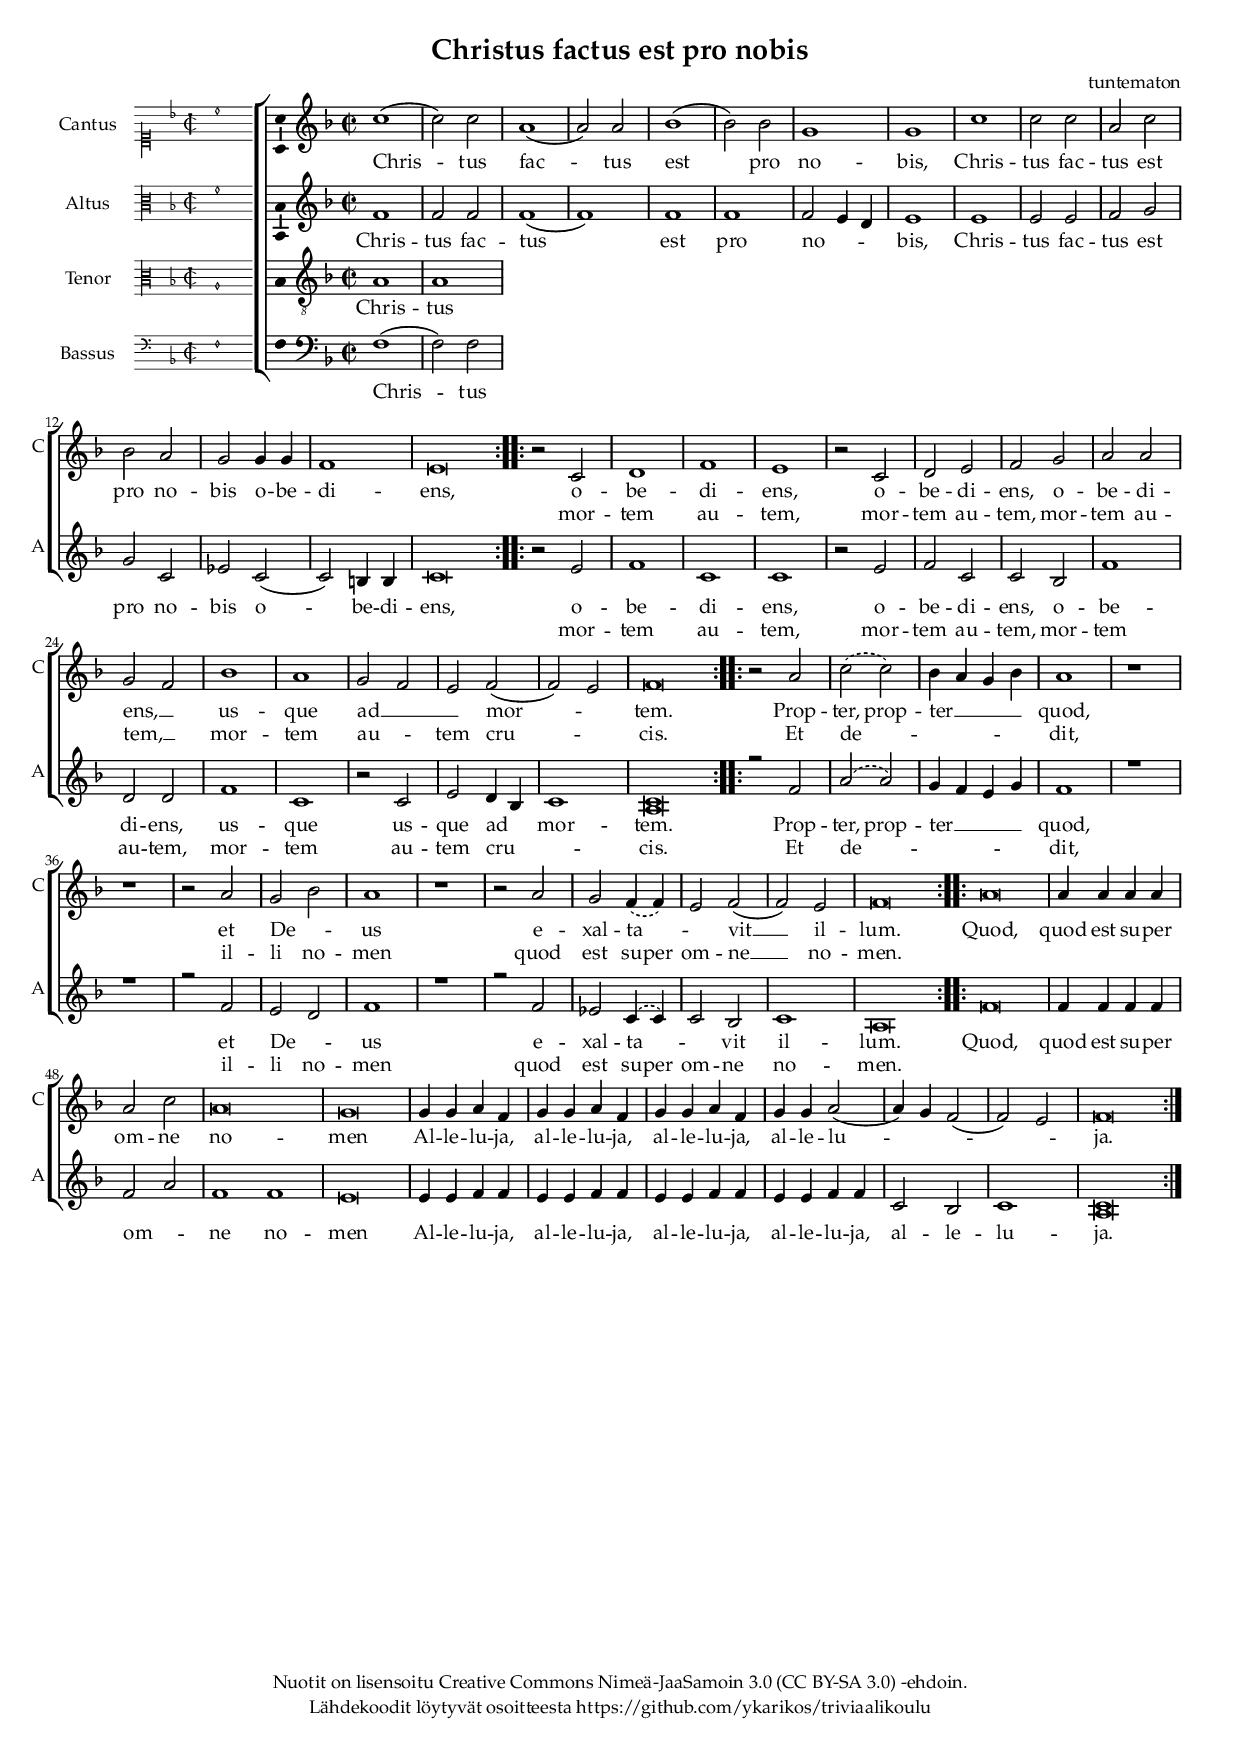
\version "2.19.80"
\include "suomi.ly"

#(set-global-staff-size 16)

theKey = {
  \key f \major
}

global = {
%  \numericTimeSignature
  \time 2/2
%	\set Timing.measureLength = #(ly:make-moment 4/2)
%  \autoBeamOff
  \theKey
  \set Staff.midiInstrument = #"voice oohs"
}


SopranoMusic = \relative c'' {
	\set Staff.instrumentName = #"Cantus"
	\set Staff.shortInstrumentName = "C"

	\incipit { \clef "mensural-c1" \theKey \time 2/2 c''1 }

	\repeat volta 2 {
		c1( | c2) c | a1( | a2) a | b1( | b2) b | g1 | g |
		c1 | c2 c | a c | b a | g g4 g | f1 |
		\time 4/2
		\override Staff.TimeSignature.break-visibility = ##(#t #f #t)
		e\breve |
	}
	\repeat volta 2 {
		\time 2/2
		r2 c | d1 | f | e | r2 c | d e | f g | a a |
		\omit Slur g( f) | b1 |
		a | g2( f) | e \undo \omit Slur f( | f) e |
		\time 4/2 f\breve |
	}
	\repeat volta 2 {
		\time 2/2
		r2 a |
		\set melismaBusyProperties = #'()
		\slurDashed
		c( c) |
		\unset melismaBusyProperties
		\undo \slurDashed
		\omit Slur b4( a g b) | a1 | r | r |
		r2 a | g b | a1 | r1 |
		r2 a | 
		\set melismaBusyProperties = #'()
		\slurDashed
		\undo \omit Slur
		g f4( f) | 
		\unset melismaBusyProperties
		\undo \slurDashed
		e2 f( | f) e |
		\time 4/2 f\breve |
	}
	\repeat volta 2 {
		a\breve 
		\time 2/2 a4 a a a | a2 c |
		\time 4/2 a\breve | g\breve |
		\time 2/2 g4 g a f | g4 g a f | g4 g a f | g4 g a2( |
		a4) g f2( | f) e | \time 4/2 f\breve |
	}
}

AltoMusic = \relative c' {
	\set Staff.instrumentName = #"Altus"
	\set Staff.shortInstrumentName = "A"

	\incipit { \clef "mensural-c3" \theKey \time 2/2 f'1 }

	\repeat volta 2 {
		f1 | f2 f | f1( | f) | f | f | 
		\omit Slur
		f2( e4 d) | e1 |
		e | e2 e | f g | g c, | 
		\undo \omit Slur
		es c( | c) h4 h | 
		\time 4/2
		\override Staff.TimeSignature.break-visibility = ##(#t #f #t)
		c\breve
    }
	    \repeat volta 2 {
		\time 2/2
		r2 e | f1 | c | c | r2 e | f c | c b | f'1 | d2 d | f1 |
% 2
		\omit Slur
		c | r2 c | e d4( b) | c1 |
		\time 4/2
		<< 
		   { \voiceOne c\breve }
		   \new Voice { 
			\voiceTwo a\breve 
		   }
		>>
    }
    \repeat volta 2 {
		\time 2/2
		r2 f' |
        \set melismaBusyProperties = #'()
        \slurDashed
		\undo \omit Slur
        a( a) |
        \unset melismaBusyProperties
        \undo \slurDashed
        \omit Slur
		g4( f e g) | f1 | r1 | r |
		r2 f | e d | f1 | r |
		r2 f |
        \set melismaBusyProperties = #'()
        \slurDashed
		\undo \omit Slur
		es2 c4( c) | c2 b | c1 |
		\time 4/2
		a\breve
    }
    \repeat volta 2 {
	f'\breve |
	\time 2/2
	f4 f f f | f2 a |
	\time 4/2
	f1 f | e\breve |
	\time 2/2
	e4 e f f | e e f f | e e f f | e e f f |
	c2 b | c1 |
	\time 4/2
	<< 
	   { \voiceOne c\breve }
	   \new Voice { 
		\voiceTwo a\breve 
	   }
	>>
 	
    }

%  \time 4/2
%  \once \override Staff.TimeSignature.break-visibility = ##(#t #f #t)
%  d\breve\fermata
}

TenoreMusic = \relative c' {
	\set Staff.instrumentName = #"Tenor"
	\set Staff.shortInstrumentName = "T"

	\incipit { \clef "mensural-c3" \theKey \time 2/2 a1 }

	\clef "treble_8"
	a1 | a1 |
%  \time 4/2
%  \once \override Staff.TimeSignature.break-visibility = ##(#t #f #t)
%  g\breve\fermata
}

BassMusic = \relative c {
	\set Staff.instrumentName = #"Bassus"
	\set Staff.shortInstrumentName = "B"

	\incipit { \clef "mensural-f" \theKey \time 2/2 f1 }

	\clef bass
	f1( | f2) f |
%  \time 4/2
%  \once \override Staff.TimeSignature.break-visibility = ##(#t #f #t)
%  g,\breve\fermata
}

stanzaOneLyrics = \lyricmode {
	Chris -- tus fac -- tus est pro no -- bis,
	Chris -- tus fac -- tus est pro no -- bis o -- be -- di -- ens,
	o -- be -- di -- ens, o -- be -- di -- ens, 
	o -- be -- di -- ens, __
	us -- que ad __ _ mor -- _ tem.
	Prop -- ter, prop -- ter __ quod,
	et De -- _ us
	e -- xal -- ta -- _ _ vit __ il -- lum.
	Quod, quod est su -- per om -- ne no -- men
	Al -- le -- lu -- ja,
	al -- le -- lu -- ja,
	al -- le -- lu -- ja,
	al -- le -- lu -- _ _ _ ja.
}

stanzaTwoLyrics = \lyricmode {
	\repeat unfold 20 { \skip 1 }
	mor -- tem au -- tem, mor -- tem au -- tem,
	mor -- tem au -- tem, __
	mor -- tem au -- tem cru -- _ cis.
	Et de -- _ _ dit,
	il -- li no -- men
	quod est su -- per om -- ne __ no -- men.
}

stanzaOneLyricsAlto = \lyricmode {
	Chris -- tus fac -- tus est pro no -- bis,
	Chris -- tus fac -- tus est pro no -- bis o -- be -- di -- ens,
	o -- be -- di -- ens, o -- be -- di -- ens,
	o -- be -- di -- ens,_
	us -- que us -- que ad mor -- tem.
	Prop -- ter, prop -- ter __ quod,
	et De -- _ us
	e -- xal -- ta -- _ _ vit il -- lum.
	Quod, quod est su -- per om -- _ ne no -- men
	Al -- le -- lu -- ja,
	al -- le -- lu -- ja,
	al -- le -- lu -- ja,
	al -- le -- lu -- ja,
	al -- le -- lu -- ja.
}

stanzaTwoLyricsAlto = \lyricmode {
    \repeat unfold 20 { \skip 1 }
    mor -- tem au -- tem, mor -- tem au -- tem,
    mor -- tem au -- tem,
    mor -- tem au -- tem cru -- _ cis.
    Et de -- _ _ dit,
    il -- li no -- men
    quod est su -- per om -- ne no -- men.
}


\header {
  title = "Christus factus est pro nobis"
%  subtitle = ""
  composer = "tuntematon"
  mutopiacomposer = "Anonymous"
%  instrument = "Voice (SATB)"
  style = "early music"
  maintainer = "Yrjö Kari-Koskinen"
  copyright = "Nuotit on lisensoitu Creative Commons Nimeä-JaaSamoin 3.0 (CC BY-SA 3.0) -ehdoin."
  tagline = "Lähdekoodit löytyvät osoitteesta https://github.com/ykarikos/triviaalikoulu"
}

\paper {
    #(define fonts
        (make-pango-font-tree "Palatino"
                              "Nimbus Sans"
                              "Luxi Mono"
                              (/ staff-height pt 20)))
}


\score {
  \new ChoirStaff <<
    \new Staff <<
      \new Voice = "Soprano" {
		    \global
        \SopranoMusic
      }
     \new Lyrics \lyricsto "Soprano" {
       \stanzaOneLyrics
     }
     \new Lyrics \lyricsto "Soprano" {
       \stanzaTwoLyrics
     }
    >>
    \new Staff <<
      \new Voice = "Alto" {
        \global
        \AltoMusic
      }
     \new Lyrics \lyricsto "Alto" {
       \stanzaOneLyricsAlto
     }
      \new Lyrics \lyricsto "Alto" {
       \stanzaTwoLyricsAlto
     }
    >>
    \new Staff <<
      \new Voice = "Tenore" {
        \global
        \TenoreMusic
      }
      \new Lyrics \lyricsto "Tenore" {
       \stanzaOneLyrics
      }
    >>
    \new Staff <<
      \new Voice = "Bass" {
        \global
        \BassMusic
      }
      \new Lyrics \lyricsto "Bass" {
       \stanzaOneLyrics
      }
    >>
  >>
  \layout {
    \context {
      \Staff
      \consists "Ambitus_engraver"
    }
    indent = 3.5\cm
    incipit-width = 2\cm
    \context {
     \Staff \RemoveEmptyStaves
   }
    \context {
     \Score
     \override VerticalAxisGroup.remove-first = ##t
    }
  }
}
